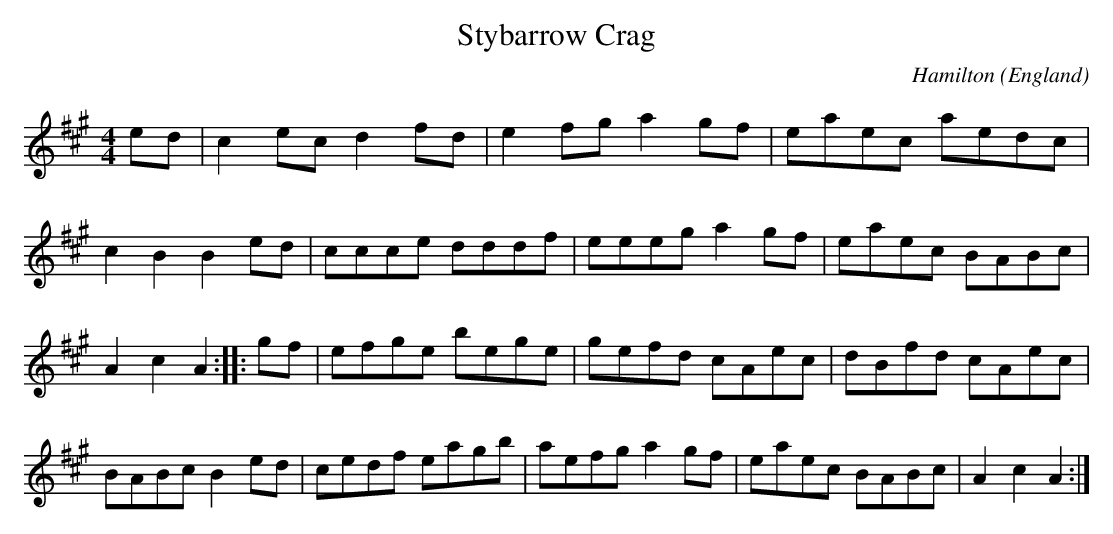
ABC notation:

X:1
T:Stybarrow Crag
C:Hamilton
M:4/4
O:England
K:A
ed|\
c2ec d2fd| e2fg a2gf| eaec aedc| c2B2 B2ed| \
ccce dddf| eeeg a2gf| eaec BABc| A2c2 A2::\
gf|\
efge bege| gefd cAec| dBfd cAec| BABc B2ed|\
cedf eagb| aefg a2gf| eaec BABc| A2c2 A2:|
